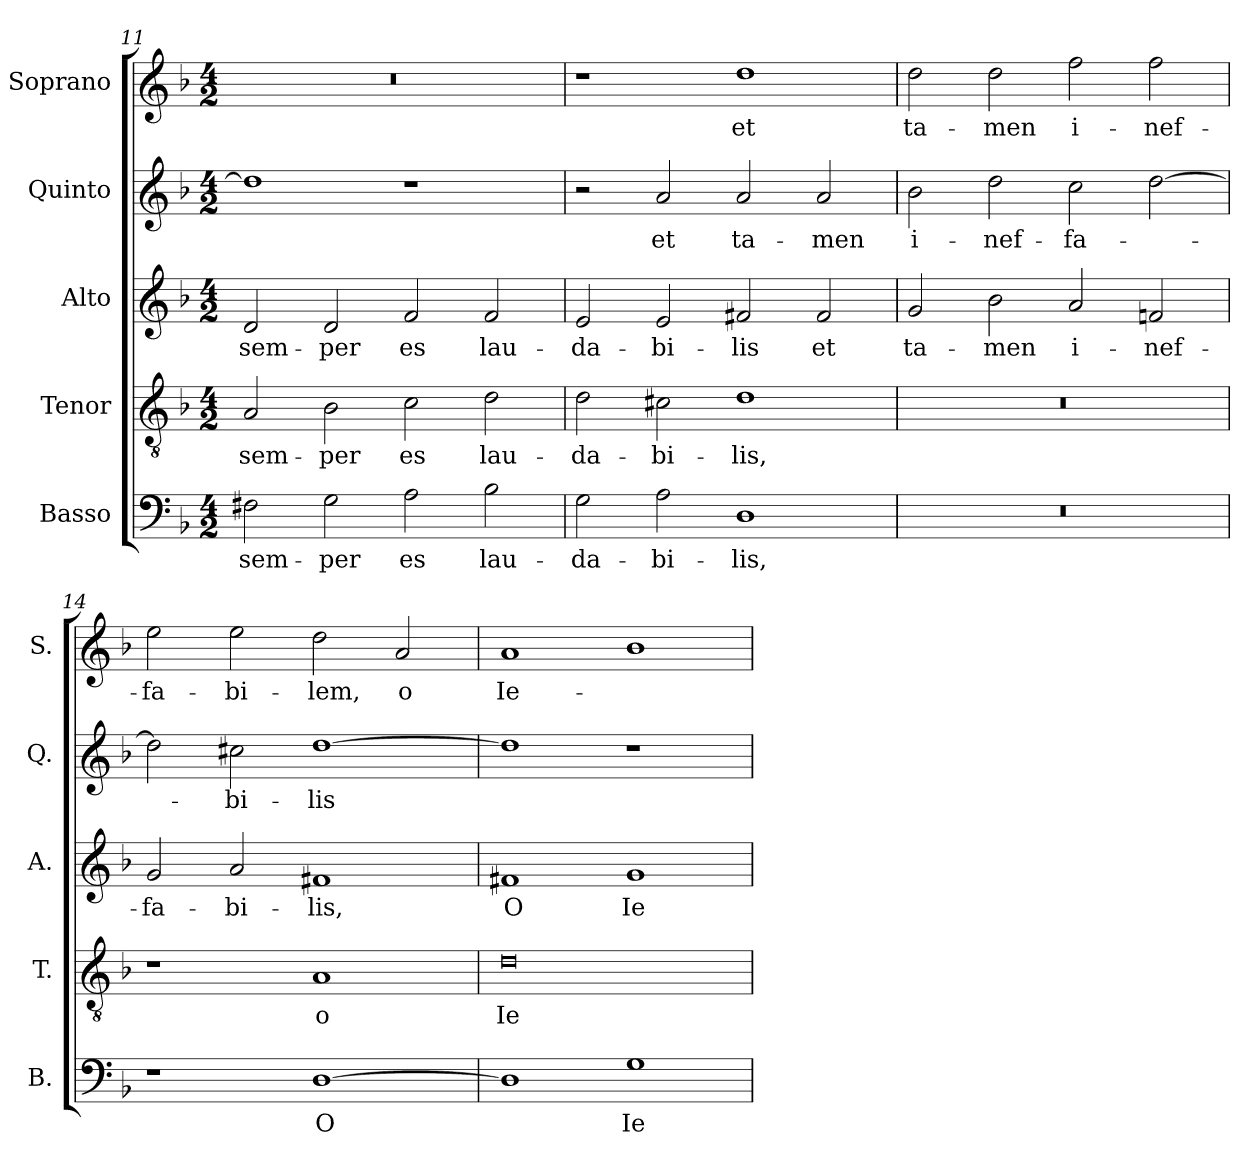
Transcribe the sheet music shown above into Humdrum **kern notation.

**kern	**text	**kern	**text	**kern	**text	**kern	**text	**kern	**text
*part5	*part5	*part4	*part4	*part3	*part3	*part2	*part2	*part1	*part1
*staff5	*staff5	*staff4	*staff4	*staff3	*staff3	*staff2	*staff2	*staff1	*staff1
*I"Basso	*	*I"Tenor	*	*I"Alto	*	*I"Quinto	*	*I"Soprano	*
*I'B.	*	*I'T.	*	*I'A.	*	*I'Q.	*	*I'S.	*
*clefF4	*	*clefGv2	*	*clefG2	*	*clefG2	*	*clefG2	*
*	*	*ITrd7c12	*	*	*	*	*	*	*
*k[b-]	*	*k[b-]	*	*k[b-]	*	*k[b-]	*	*k[b-]	*
*F:	*	*F:	*	*F:	*	*F:	*	*F:	*
*M4/2	*	*M4/2	*	*M4/2	*	*M4/2	*	*M4/2	*
=11	=11	=11	=11	=11	=11	=11	=11	=11	=11
!	!LO:LY:b:color=#000000	!	!	!	!	!	!	!	!
!	!	!	!LO:LY:b:color=#000000	!	!	!	!	!	!
!	!	!	!	!	!LO:LY:b:color=#000000	!	!	!LO:N:vis=1	!
2F#Xi\	sem-	2AAi/	sem-	2di/	sem-	1ddi]	.	0r	.
!	!LO:LY:b:color=#000000	!	!	!	!	!	!	!	!
!	!	!	!LO:LY:b:color=#000000	!	!	!	!	!	!
!	!	!	!	!	!LO:LY:b:color=#000000	!	!	!	!
2Gi\	-per	2BB-i\	-per	2di/	-per	.	.	.	.
!	!LO:LY:b:color=#000000	!	!	!	!	!	!	!	!
!	!	!	!LO:LY:b:color=#000000	!	!	!	!	!	!
!	!	!	!	!	!LO:LY:b:color=#000000	!	!	!	!
2Ai\	es	2Ci\	es	2fi/	es	1r	.	.	.
!	!LO:LY:b:color=#000000	!	!	!	!	!	!	!	!
!	!	!	!LO:LY:b:color=#000000	!	!	!	!	!	!
!	!	!	!	!	!LO:LY:b:color=#000000	!	!	!	!
2B-i\	lau-	2Di\	lau-	2fi/	lau-	.	.	.	.
=12	=12	=12	=12	=12	=12	=12	=12	=12	=12
!	!LO:LY:b:color=#000000	!	!	!	!	!	!	!	!
!	!	!	!LO:LY:b:color=#000000	!	!	!	!	!	!
!	!	!	!	!	!LO:LY:b:color=#000000	!	!	!	!
2Gi\	-da-	2Di\	-da-	2ei/	-da-	2r	.	1r	.
!	!LO:LY:b:color=#000000	!	!	!	!	!	!	!	!
!	!	!	!LO:LY:b:color=#000000	!	!	!	!	!	!
!	!	!	!	!	!LO:LY:b:color=#000000	!	!	!	!
!	!	!	!	!	!	!	!LO:LY:b:color=#000000	!	!
2Ai\	-bi-	2C#Xi\	-bi-	2ei/	-bi-	2ai/	et	.	.
!	!LO:LY:b:color=#000000	!	!	!	!	!	!	!	!
!	!	!	!LO:LY:b:color=#000000	!	!	!	!	!	!
!	!	!	!	!	!LO:LY:b:color=#000000	!	!	!	!
!	!	!	!	!	!	!	!LO:LY:b:color=#000000	!	!
!	!	!	!	!	!	!	!	!	!LO:LY:b:color=#000000
1Di	-lis,	1Di	-lis,	2f#Xi/	-lis	2ai/	ta-	1ddi	et
!	!	!	!	!	!LO:LY:b:color=#000000	!	!	!	!
!	!	!	!	!	!	!	!LO:LY:b:color=#000000	!	!
.	.	.	.	2f#i/	et	2ai/	-men	.	.
=13	=13	=13	=13	=13	=13	=13	=13	=13	=13
!LO:N:vis=1	!	!LO:N:vis=1	!	!	!	!	!	!	!
!	!	!	!	!	!LO:LY:b:color=#000000	!	!	!	!
!	!	!	!	!	!	!	!LO:LY:b:color=#000000	!	!
!	!	!	!	!	!	!	!	!	!LO:LY:b:color=#000000
0r	.	0r	.	2gi/	ta-	2b-i\	i-	2ddi\	ta-
!	!	!	!	!	!LO:LY:b:color=#000000	!	!	!	!
!	!	!	!	!	!	!	!LO:LY:b:color=#000000	!	!
!	!	!	!	!	!	!	!	!	!LO:LY:b:color=#000000
.	.	.	.	2b-i\	-men	2ddi\	-nef-	2ddi\	-men
!	!	!	!	!	!LO:LY:b:color=#000000	!	!	!	!
!	!	!	!	!	!	!	!LO:LY:b:color=#000000	!	!
!	!	!	!	!	!	!	!	!	!LO:LY:b:color=#000000
.	.	.	.	2ai/	i-	2cci\	-fa-	2ffi\	i-
!	!	!	!	!	!LO:LY:b:color=#000000	!	!	!	!
!	!	!	!	!	!	!	!	!	!LO:LY:b:color=#000000
.	.	.	.	2fni/	-nef-	[2ddi\	.	2ffi\	-nef-
!!LO:LB:g=z
=14	=14	=14	=14	=14	=14	=14	=14	=14	=14
!	!	!	!	!	!LO:LY:b:color=#000000	!	!	!	!
!	!	!	!	!	!	!	!	!	!LO:LY:b:color=#000000
1r	.	1r	.	2gi/	-fa-	2ddi\]	.	2eei\	-fa-
!	!	!	!	!	!LO:LY:b:color=#000000	!	!	!	!
!	!	!	!	!	!	!	!LO:LY:b:color=#000000	!	!
!	!	!	!	!	!	!	!	!	!LO:LY:b:color=#000000
.	.	.	.	2ai/	-bi-	2cc#Xi\	-bi-	2eei\	-bi-
!	!LO:LY:b:color=#000000	!	!	!	!	!	!	!	!
!	!	!	!LO:LY:b:color=#000000	!	!	!	!	!	!
!	!	!	!	!	!LO:LY:b:color=#000000	!	!	!	!
!	!	!	!	!	!	!	!LO:LY:b:color=#000000	!	!
!	!	!	!	!	!	!	!	!	!LO:LY:b:color=#000000
[1Di	O	1AAi	o	1f#Xi	-lis,	[1ddi	-lis	2ddi\	-lem,
!	!	!	!	!	!	!	!	!	!LO:LY:b:color=#000000
.	.	.	.	.	.	.	.	2ai/	o
=15	=15	=15	=15	=15	=15	=15	=15	=15	=15
!	!	!	!LO:LY:b:color=#000000	!	!	!	!	!	!
!	!	!	!	!	!LO:LY:b:color=#000000	!	!	!	!
!	!	!	!	!	!	!	!	!	!LO:LY:b:color=#000000
1Di]	.	0Di	Ie-	1f#Xi	O	1ddi]	.	1ai	Ie-
!	!LO:LY:b:color=#000000	!	!	!	!	!	!	!	!
!	!	!	!	!	!LO:LY:b:color=#000000	!	!	!	!
1Gi	Ie-	.	.	1gi	Ie-	1r	.	1b-i	.
=	=	=	=	=	=	=	=	=	=
*-	*-	*-	*-	*-	*-	*-	*-	*-	*-
